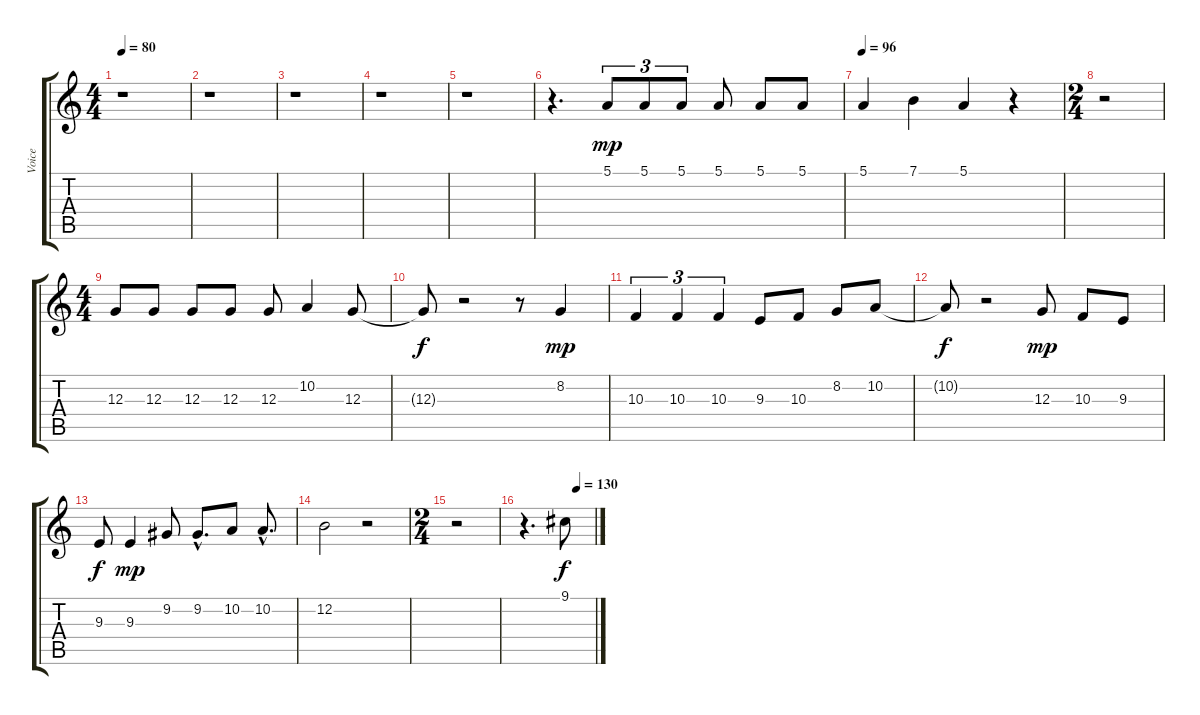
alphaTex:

\track ("Voice" "Voice") {instrument flute}
\staff {score tabs}
\tuning (E4 B3 G3 D3 A2 E2) {hide}
\ts (4 4)
\tempo 80
\clef g2
\ks c
r.1{dy mp} |
r.1 |
r.1 |
r.1 |
r.1 |
r.4{d} 5.1.8{tu (3 2)} 5.1.8{tu (3 2)} 5.1.8{tu (3 2)} 5.1.8 5.1.8 5.1.8 |
\tempo 96
5.1.4 7.1.4 5.1.4 r.4 |
\ts (2 4)
r.2 |
\ts (4 4)
12.3.8 12.3.8 12.3.8 12.3.8 12.3.8 10.2.4 12.3.8 |
12.3{t}.8{dy f} r.2 r.8 8.2.4{dy mp} |
10.3.4{tu (3 2)} 10.3.4{tu (3 2)} 10.3.4{tu (3 2)} 9.3.8 10.3.8 8.2.8 10.2.8 |
10.2{t}.8{dy f} r.2 12.3.8{dy mp} 10.3.8 9.3.8 |
9.3.8{dy f} 9.3.4{dy mp} 9.2.8 9.2{hac}.8{d} 10.2.8 10.2{hac}.8{d} |
12.2.2 r.2 |
\ts (2 4)
r.2 |
\tempo (130 0.75)
r.4{d} 9.1.8{dy f}
